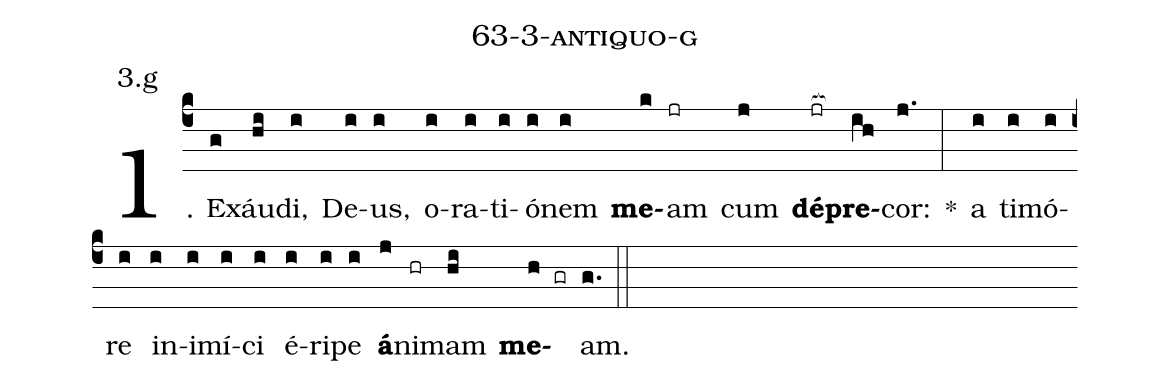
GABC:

name: 63-3-antiquo-g;
annotation: 3.g;
%%
(c4)1. Ex(g)áu(hi)di,(i) De(i)us,(i) o(i)ra(i)ti(i)ó(i)nem(i) <b>me</b>(k)am(jr) cum(j) <b>dé</b>(jr[ocb:1{])<b>pre</b>(ih[ocb:0}])cor:(j.) *(:) a(i) ti(i)mó(i)re(i) in(i)i(i)mí(i)ci(i) é(i)ri(i)pe(i) <b>á</b>(j)ni(hr)mam(hi) <b>me</b>(h gr)am.(g.) (::)
